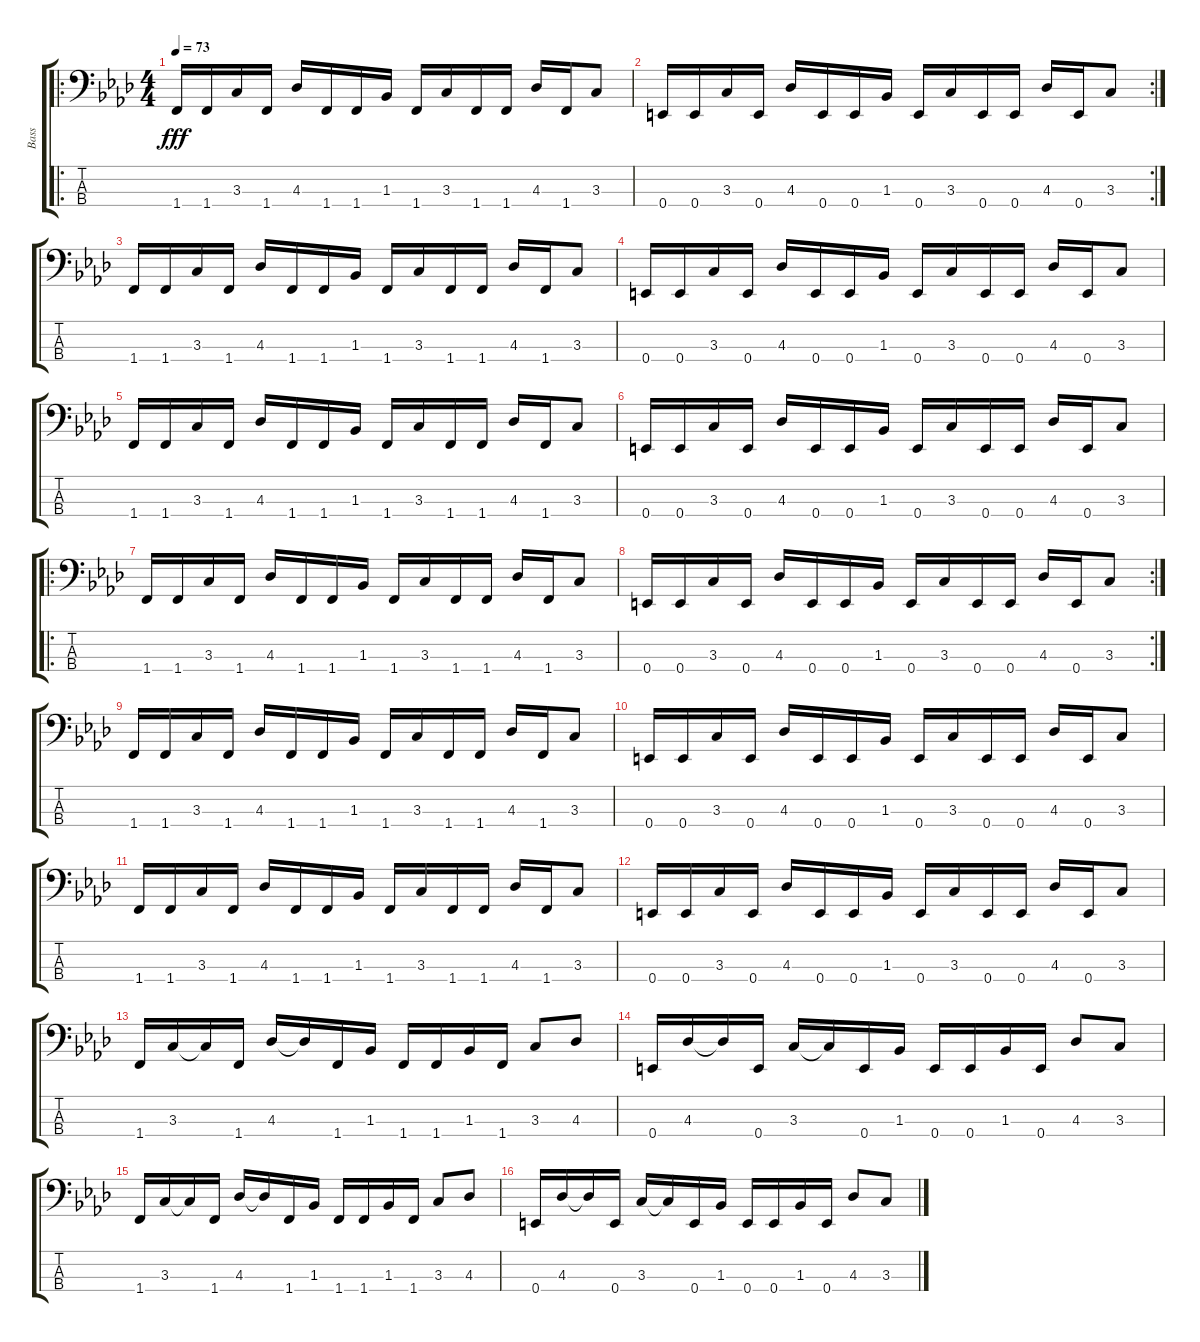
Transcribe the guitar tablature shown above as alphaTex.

\track ("Bass" "Bass") {instrument electricbassfinger}
\staff {score tabs}
\tuning (G2 D2 A1 E1) {hide}
\ro
\ts (4 4)
\tempo 73
\clef f4
\ks ab
1.4.16{dy fff} 1.4.16 3.3.16 1.4.16 4.3.16 1.4.16 1.4.16 1.3.16 1.4.16 3.3.16 1.4.16 1.4.16 4.3.16 1.4.16 3.3.8 |
\rc 2
0.4.16 0.4.16 3.3.16 0.4.16 4.3.16 0.4.16 0.4.16 1.3.16 0.4.16 3.3.16 0.4.16 0.4.16 4.3.16 0.4.16 3.3.8 |
1.4.16 1.4.16 3.3.16 1.4.16 4.3.16 1.4.16 1.4.16 1.3.16 1.4.16 3.3.16 1.4.16 1.4.16 4.3.16 1.4.16 3.3.8 |
0.4.16 0.4.16 3.3.16 0.4.16 4.3.16 0.4.16 0.4.16 1.3.16 0.4.16 3.3.16 0.4.16 0.4.16 4.3.16 0.4.16 3.3.8 |
1.4.16 1.4.16 3.3.16 1.4.16 4.3.16 1.4.16 1.4.16 1.3.16 1.4.16 3.3.16 1.4.16 1.4.16 4.3.16 1.4.16 3.3.8 |
0.4.16 0.4.16 3.3.16 0.4.16 4.3.16 0.4.16 0.4.16 1.3.16 0.4.16 3.3.16 0.4.16 0.4.16 4.3.16 0.4.16 3.3.8 |
\ro
1.4.16 1.4.16 3.3.16 1.4.16 4.3.16 1.4.16 1.4.16 1.3.16 1.4.16 3.3.16 1.4.16 1.4.16 4.3.16 1.4.16 3.3.8 |
\rc 2
0.4.16 0.4.16 3.3.16 0.4.16 4.3.16 0.4.16 0.4.16 1.3.16 0.4.16 3.3.16 0.4.16 0.4.16 4.3.16 0.4.16 3.3.8 |
1.4.16 1.4.16 3.3.16 1.4.16 4.3.16 1.4.16 1.4.16 1.3.16 1.4.16 3.3.16 1.4.16 1.4.16 4.3.16 1.4.16 3.3.8 |
0.4.16 0.4.16 3.3.16 0.4.16 4.3.16 0.4.16 0.4.16 1.3.16 0.4.16 3.3.16 0.4.16 0.4.16 4.3.16 0.4.16 3.3.8 |
1.4.16 1.4.16 3.3.16 1.4.16 4.3.16 1.4.16 1.4.16 1.3.16 1.4.16 3.3.16 1.4.16 1.4.16 4.3.16 1.4.16 3.3.8 |
0.4.16 0.4.16 3.3.16 0.4.16 4.3.16 0.4.16 0.4.16 1.3.16 0.4.16 3.3.16 0.4.16 0.4.16 4.3.16 0.4.16 3.3.8 |
1.4.16 3.3.16 3.3{t}.16 1.4.16 4.3.16 4.3{t}.16 1.4.16 1.3.16 1.4.16 1.4.16 1.3.16 1.4.16 3.3.8 4.3.8 |
0.4.16 4.3.16 4.3{t}.16 0.4.16 3.3.16 3.3{t}.16 0.4.16 1.3.16 0.4.16 0.4.16 1.3.16 0.4.16 4.3.8 3.3.8 |
1.4.16 3.3.16 3.3{t}.16 1.4.16 4.3.16 4.3{t}.16 1.4.16 1.3.16 1.4.16 1.4.16 1.3.16 1.4.16 3.3.8 4.3.8 |
0.4.16 4.3.16 4.3{t}.16 0.4.16 3.3.16 3.3{t}.16 0.4.16 1.3.16 0.4.16 0.4.16 1.3.16 0.4.16 4.3.8 3.3.8
